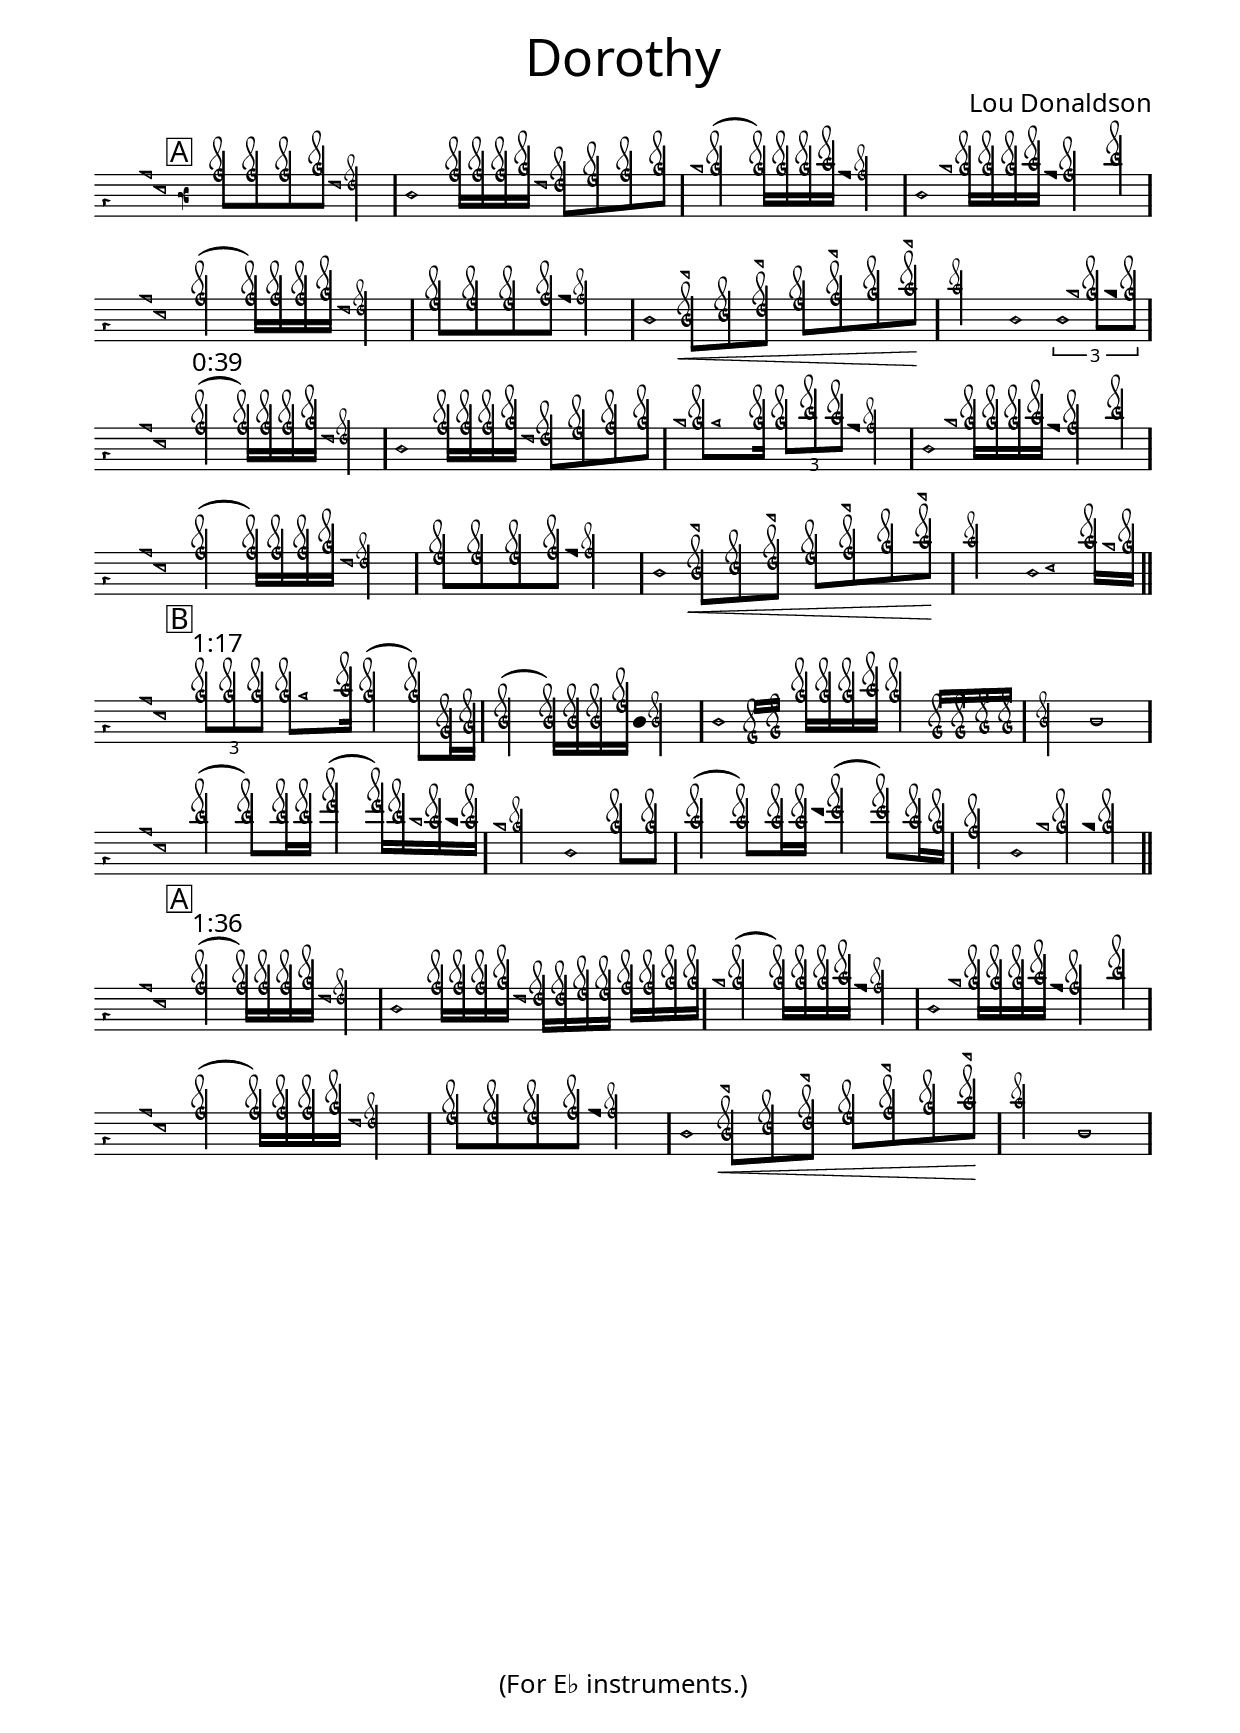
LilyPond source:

\version "2.16.1"

\version "2.16.0"

% preliminary LilyJAZZ version for testing purposes

\paper { indent = #0 }

%***********************************************************************
% MAPPING ALISTS / LOOKUP TABLES
%***********************************************************************

% MAPPING ALIST: GLYPH NAME TO UNICODE CHAR NUMBER =====================
#(define jazz-map '(
    ("noteheads.s0jazz" . #xe191) 
    ("noteheads.s1jazz" . #xe192)
    ("noteheads.s2jazz" . #xe193)
    ("noteheads.s0slashjazz" . #xe19c)
    ("noteheads.s1slashjazz" . #xe19d)
    ("noteheads.s2slashjazz" . #xe19e)
    ("noteheads.s2crossjazz" . #xe1a1)
    ("flags.u3jazz" . #xe21c)
    ("flags.u4jazz" . #xe21d)
    ("flags.u5jazz" . #xe21e)
    ("flags.u6jazz" . #xe21f)
    ("flags.u7jazz" . #xe220)
    ("flags.d3jazz" . #xe221)
    ("flags.d4jazz" . #xe222)
    ("flags.d5jazz" . #xe223)
    ("flags.d6jazz" . #xe224)
    ("flags.d7jazz" . #xe225)
    ("flags.ugracejazz" . #xe226)
    ("flags.dgracejazz" . #xe227)
    ("dots.dot" . #xe131)
    ("accidentals.doublesharpjaz" . #xe126)
    ("accidentals.sharpjazz" . #xe10f)
    ("accidentals.naturaljazz" . #xe117)
    ("accidentals.flatjazz" . #xe11b)
    ("accidentals.flatflatjazz" . #xe124)
    ("accidentals.rightparenjaz" . #xe127)
    ("accidentals.leftparenjazz" . #xe128)
    ("rests.mmendjazz" . #xe0f8)
    ("rests.0jazz" . #xe100)
    ("rests.1jazz" . #xe101)
    ("rests.0ojazz" . #xe102)
    ("rests.1ojazz" . #xe103)
    ("rests.2jazz" . #xe108)
    ("rests.3jazz" . #xe10a)
    ("rests.4jazz" . #xe10b)
    ("rests.5jazz" . #xe10c)
    ("rests.6jazz" . #xe10d)
    ("rests.7jazz" . #xe10e)
    ("clefs.Fjazz" . #xe170)
    ("scripts.ufermatajazz" . #xe132)
    ("scripts.dfermatajazz" . #xe133)
    ("scripts.asteriskjazz" . #xe138)
    ("scripts.sforzatojazz" . #xe13b)
    ("scripts.esprjazz" . #xe13c)
    ("scripts.staccatojazz" . #xe13d)
    ("scripts.tenutojazz" . #xe140)
    ("scripts.uportatojazz" . #xe141)
    ("scripts.dportatojazz" . #xe142)
    ("scripts.umarcatojazz" . #xe143)
    ("scripts.dmarcatojazz" . #xe144)
    ("scripts.openjazz" . #xe145)
    ("scripts.stoppedjazz" . #xe148)
    ("scripts.trilljazz" . #xe14d)
    ("scripts.segnojazz" . #xe153)
    ("scripts.varsegnojazz" . #xe154)
    ("scripts.codajazz" . #xe155)
    ("scripts.varcodajazz" . #xe156)
    ("scripts.trill_elementjazz" . #xe15c)
    ("scripts.trilelementjazz" . #xe15f)
    ("scripts.pralljazz" . #xe160)
    ("scripts.prallpralljazz" . #xe162)
    ("clefs.F_changejazz" . #xe171)
    ("clefs.Gjazz" . #xe172)
    ("clefs.G_changejazz" . #xe173)
    ("timesig.C44jazz" . #xe178)
    ("timesig.C22jazz" . #xe179)
    ("zerojazz" . #x0030)
    ("onejazz" . #x0031)
    ("twojazz" . #x0032)
    ("threejazz" . #x0033)
    ("fourjazz" . #x0034)
    ("fivejazz" . #x0035)
    ("sixjazz" . #x0036)
    ("sevenjazz" . #x0037)
    ("eightjazz" . #x0038)
    ("ninejazz" . #x0039)
    ("Fjazz" . #x0046)
    ("fjazz" . #x0066)
    ("mjazz" . #x006d)
    ("pjazz" . #x0070)
    ("rjazz" . #x0072)
    ("sjazz" . #x0073)
    ("zjazz" . #x007a)))                            

#(define jazz-alteration-glyph-name-alist
  '((0 . "accidentals.naturaljazz")
    (-1/2 . "accidentals.flatjazz")
    (1/2 . "accidentals.sharpjazz")
    (1 . "accidentals.doublesharpjaz")
    (-1 . "accidentals.flatflatjazz")))


%***********************************************************************
%  JAZZ GLYPH ACCESS
%***********************************************************************

#(define-markup-command (jazzchar layout props charnum) (number?)
  "char for jazz characters"
    (interpret-markup layout props
      (markup (#:fontsize 5 #:override '(font-name . "LilyJAZZ") #:char charnum))))

% JAZZGLYPH: REPLACEMENT FOR MUSICGLYPH ================================
#(define-markup-command (jazzglyph layout props glyphname) (string?)
  "musicglyph replacemet for jazz (i. e. non-Feta) characters"
    (let* ((charnum (cdr (assoc glyphname  jazz-map))))
    (interpret-markup layout props
      (markup (#:fontsize 5 #:override '(font-name . "LilyJAZZ") #:char charnum)))))


%***********************************************************************
%  JAZZ CLEFS
%***********************************************************************

#(define (jazz-clef grob)
  "jazz clef stencil"
  (let* ((glyphname (string-append (ly:grob-property grob 'glyph-name) "jazz")))    
    (if (pair? (assoc glyphname jazz-map))
        (grob-interpret-markup grob (markup #:jazzglyph glyphname))
        (ly:clef::print grob))))


%***********************************************************************
% KEY SIGNATURES
%***********************************************************************

#(define (jazz-keysig grob)
  "stencil: jazz key signature (including cancellation)"
  (let* ((altlist (ly:grob-property grob 'alteration-alist))
    (c0pos (ly:grob-property grob 'c0-position))
    (keysig-stencil '()))
    (for-each (lambda (alt) 
         (let* ((alteration (if (grob::has-interface grob 'key-cancellation-interface) 0 (cdr alt)))
         (glyphname (assoc-get alteration jazz-alteration-glyph-name-alist ""))
         (padding (cond
           ((< alteration 0) 0.25)  ; any kind of flat
           ((= alteration 0) 0.05)    ;  natural
           ((< alteration 1) 0.1)    ; sharp (less than double sharp)
           (else -0.4)))                ; double sharp
         (ypos (key-signature-interface::alteration-position (car alt) (cdr alt) c0pos))
         (acc-stencil (grob-interpret-markup grob (markup #:raise (/ ypos 2) #:jazzglyph glyphname))))
         (set! keysig-stencil (ly:stencil-combine-at-edge acc-stencil X RIGHT keysig-stencil padding)))) altlist)
    keysig-stencil))


%***********************************************************************
% TIME SIGNATURE
%***********************************************************************

#(define (jazz-timesig grob)
  (let* ((style (ly:grob-property grob 'style))
         (fraction (ly:grob-property grob 'fraction))
         (glyphname (if (equal? style 'C) 
                (cond 
                   ((equal? fraction '(4 . 4)) "timesig.C44jazz")
                   ((equal? fraction '(2 . 2)) "timesig.C22jazz")
                   (else "")) "")))
    (if (equal? glyphname "")
        (ly:time-signature::print grob)
        (grob-interpret-markup grob (markup #:fontsize -5 #:jazzglyph glyphname)))))


%***********************************************************************
% NOTE HEADS
%***********************************************************************

#(define (jazz-notehead grob)
  "stencil: jazz noteheads"
  (let* ((log (ly:grob-property grob 'duration-log)))
     (set! (ly:grob-property grob 'stem-attachment) '(1.0 . 0.35))
     (grob-interpret-markup grob
      (cond 
         ((<= log 0) (markup #:jazzglyph "noteheads.s0jazz"))
         ((<= log 1) (markup #:jazzglyph "noteheads.s1jazz"))  
	 (else  (markup #:jazzglyph "noteheads.s2jazz"))))))

%***********************************************************************
% FLAGS
%***********************************************************************

#(define (jazz-flag grob)
  "stencil: jazz flags"
   (let* ((stem-grob (ly:grob-parent grob X))
          (log (ly:grob-property stem-grob 'duration-log))
          (dir (ly:grob-property stem-grob 'direction))
          (stem-width (* (ly:staff-symbol-line-thickness grob) (ly:grob-property stem-grob 'thickness)))
          (glyphname (string-append "flags." (if (> dir 0) "u" "d") (number->string log) "jazz"))
          (flag-stencil (grob-interpret-markup grob (markup #:jazzglyph glyphname)))
          (flag-pos (cons (* stem-width -1) 0))
          (stroke-style (ly:grob-property grob 'stroke-style))
          (stroke-stencil (if (equal? stroke-style "grace")
                              (if (equal? dir UP) 
                                  (make-line-stencil 0.15 -0.5 -1.6 0.75 -0.6)
                                  (make-line-stencil 0.15 -0.4 1.6 0.85 0.6))
     ;                             (grob-interpret-markup grob (markup #:jazzglyph "flags.ugracejazz"))
     ;                             (grob-interpret-markup grob (markup #:jazzglyph "flags.dgracejazz")))
                              empty-stencil)))
          (ly:stencil-translate (ly:stencil-add flag-stencil stroke-stencil) flag-pos)))


%***********************************************************************
% DOTS (DURATION)
%***********************************************************************

#(define (jazz-dots grob)
  "stencil: jazz duration dots"
  (let* ((dot-count (ly:grob-property grob 'dot-count)))
     (grob-interpret-markup grob (markup
         (if (>= dot-count 1) (markup #:translate '(0.4 . 0) #:jazzglyph "dots.dot") (markup #:null))
         (if (>= dot-count 2) (markup #:translate '(0.25 . 0) #:jazzglyph "dots.dot") (markup #:null))
         (if (>= dot-count 3) (markup #:translate '(0.25 . 0) #:jazzglyph "dots.dot") (markup #:null))
         (if (>= dot-count 4) (markup #:translate '(0.25 . 0) #:jazzglyph "dots.dot") (markup #:null))
         (if (>= dot-count 5) (markup #:translate '(0.25 . 0) #:jazzglyph "dots.dot") (markup #:null))))))         


%***********************************************************************
% ACCIDENTALS
%***********************************************************************

% ACCIDENTALS (MUSICAL CONTEXT) ========================================
#(define (jazz-accidental grob)
   "stencil: jazz accidentals in front of notes or used as suggestions"
  (let* ((alt (ly:grob-property grob 'alteration))
         (show (if (null? (ly:grob-property grob 'forced)) (if (null? (ly:grob-object grob 'tie)) #t #f ) #t )))
    (if (equal? show #t)
      (grob-interpret-markup grob (markup #:jazzglyph (assoc-get alt jazz-alteration-glyph-name-alist "")))
      (ly:accidental-interface::print grob))))

% CAUTIONARY ACCIDENTALS (MUSICAL CONTEXT) =============================
#(define (jazz-accidental-cautionary grob)
   "stencil: jazz cautionary accidentals in front of notes"
  (let* ((alt (ly:grob-property grob 'alteration)))
    (grob-interpret-markup grob
      (case alt 
         ((1) (markup #:concat (
                     #:translate '(0 . -0.05) #:jazzglyph "accidentals.leftparenjazz" 
                     #:jazzglyph "accidentals.doublesharpjaz"                         
                     #:translate '(0 . 0.05) #:jazzglyph "accidentals.rightparenjaz" )))
         ((1/2) (markup #:concat (
                     #:translate '(0 . -0.1) #:jazzglyph "accidentals.leftparenjazz" 
                     #:jazzglyph "accidentals.sharpjazz"                       
                     #:translate '(0 . 0.3) #:jazzglyph "accidentals.rightparenjaz" )))
         ((0) (markup #:concat (
                     #:translate '(0.1 . 0) #:rotate 5 #:jazzglyph "accidentals.leftparenjazz" 
                     #:jazzglyph "accidentals.naturaljazz"                          
                     #:translate '(0.05 . 0.3) #:rotate 5 #:jazzglyph "accidentals.rightparenjaz" )))
         ((-1/2) (markup #:concat (
                     #:translate '(-0.15 . 0.3) #:jazzglyph "accidentals.leftparenjazz" 
                     #:jazzglyph "accidentals.flatjazz"                                   
                     #:translate '(0 . 0.2) #:jazzglyph "accidentals.rightparenjaz" )))   ;   
         ((-1) (markup #:concat (
                     #:translate '(-0.15 . 0.5) #:jazzglyph "accidentals.leftparenjazz" 
                     #:jazzglyph "accidentals.flatflatjazz"                                  
                     #:translate '(-0.1 . 0.4) #:jazzglyph "accidentals.rightparenjaz" )))))))


%***********************************************************************
% RESTS
%***********************************************************************

#(define (jazz-rest grob)
  (let* ((duration (ly:grob-property grob 'duration-log))
         (glyphname (string-append "rests." (number->string duration) "jazz")))
      (grob-interpret-markup grob (markup #:jazzglyph glyphname))))


%***********************************************************************
% DYNAMICS
%***********************************************************************

  sfpp = #(make-dynamic-script  "sfpp" )
% re-defined because of spefilal f with horizontal bar for ligatures/grouping:
  ff = #(make-dynamic-script  "FF" )
  fff = #(make-dynamic-script  "FFF" )
  ffff = #(make-dynamic-script  "FFFF" )
  fffff = #(make-dynamic-script  "FFFFF" )

% to do: make reversible for \jazzOff
#(define-markup-command (dynamic layout props arg)
  (markup?)
  #:category font
  "Use jazz instead of feta for dynamic markup font."
  (interpret-markup layout props (markup #:fontsize 5 #:override '(font-name . "LilyJAZZ") arg)))



%***********************************************************************
% ACCENTS
%***********************************************************************

#(define (jazz-articulation grob)
  (let* ((dir (ly:grob-property grob 'direction))
           (var (ly:grob-property grob 'script-stencil))
           (glyphname (if (= dir DOWN) (car (cdr var)) (cdr (cdr var))))
           (jazzchar (assoc-get (string-append "scripts." glyphname "jazz") jazz-map 0 )))
     (if (> jazzchar 0) 
         (grob-interpret-markup grob (markup #:jazzchar jazzchar))
         (ly:script-interface::print grob))))


fermataMarkup =
#(make-music 'MultiMeasureTextEvent
             'tweaks (list
                      ;; Set the 'text based on the 'direction
                      (cons 'text (lambda (grob)
                                    (if (eq? (ly:grob-property grob 'direction) DOWN)
                                        (markup #:concat (" " #:jazzglyph "scripts.dfermatajazz"))
                                        (markup #:concat (" " #:jazzglyph "scripts.ufermatajazz")))))
                      (cons 'outside-staff-priority 40)
                      (cons 'outside-staff-padding 0)))


makeUnpurePureContainer =
        #(ly:make-unpure-pure-container
       ly:grob::stencil-height
       (lambda (grob start end) (ly:grob::stencil-height grob)))  


jazzOn = {
  \override Staff.Clef #'stencil = #jazz-clef
  \override Score.BarNumber #'stencil = ##f
  
  \override Staff.KeySignature #'stencil = #jazz-keysig
  \override Staff.KeyCancellation #'stencil = #jazz-keysig

  \override Staff.TimeSignature #'stencil = #jazz-timesig
  
  \override Staff.NoteHead #'stencil = #jazz-notehead  
  \override Staff.NoteHead #'Y-extent = \makeUnpurePureContainer
  
  \override Staff.Stem #'thickness = #2
  \override Staff.Beam #'beam-thickness = #0.55
  \override Staff.Flag #'stencil = #jazz-flag
  \override Staff.Flag #'Y-extent = \makeUnpurePureContainer

  \override Staff.Dots #'stencil = #jazz-dots
  \override Staff.Accidental #'stencil = #jazz-accidental
  \override Staff.Accidental #'Y-extent = \makeUnpurePureContainer
  
  \override Staff.AccidentalCautionary #'stencil = #jazz-accidental-cautionary
  \override Staff.AccidentalCautionary #'Y-extent = \makeUnpurePureContainer

  \override Staff.AccidentalSuggestion #'stencil = #jazz-accidental
  \override Staff.AccidentalSuggestion #'Y-extent = \makeUnpurePureContainer
        
  \override Staff.Script #'stencil = #jazz-articulation        
  
  \override Staff.Rest #'stencil = #jazz-rest
  \override Staff.Slur #'thickness = #2.5
  \override Staff.Tie #'thickness = #2.5
  \override Staff.BarLine #'hair-thickness = #3  
  \override Score.BarNumber #'font-name = #"LilyJAZZ Text"

  \override Staff.TimeSignature #'font-name = #"LilyJAZZ"
  \override Staff.TimeSignature #'font-size = #5
  
  \override Staff.DynamicText #'font-name = #"LilyJAZZ"
  \override Staff.DynamicText #'font-size = #6

  \override Score.RehearsalMark #'font-name = #"LilyJAZZ Text"
  \override Score.MetronomeMark #'font-name = #"LilyJAZZ Text"

  \override Staff.TextScript #'font-name = #"LilyJAZZ Text"   
  \override Staff.TextScript #'font-size = #1

  \override Staff.InstrumentName #'font-name = #"LilyJAZZ Text"   
  
  \override Staff.TupletNumber #'font-name = "LilyJAZZ Text"
  \override Staff.TupletBracket #'thickness = #1.5
  
  \override Score.VoltaBracket #'font-name = #"LilyJAZZ Text"
  \override Score.VoltaBracket #'font-size = #0
  \override Score.VoltaBracket #'thickness = #2
}

jazzOff = {
  \revert Staff.Clef #'stencil
  
  \revert Staff.KeySignature #'stencil
  \revert Staff.KeyCancellation #'stenci
  
  \revert Staff.TimeSignature #'stencil

  \revert Staff.NoteHead #'stencil
  \revert Staff.NoteHead #'Y-extent
  \revert Staff.Stem #'thickness
  \revert Staff.Beam #'beam-thickness
  \revert Staff.Flag #'stencil
  \revert Staff.Dots #'stencil
  \revert Staff.Accidental #'stencil
  \revert Staff.AccidentalCautionary #'stencil
  \revert Staff.AccidentalSuggestion #'stencil
  \revert Staff.Script #'stencil 
  \revert Staff.Rest #'stencil
  \revert Staff.Slur #'thickness 
  \revert Staff.Tie #'thickness
  \revert Staff.BarLine #'hair-thickness
  \revert Score.BarNumber #'font-name
  \revert Staff.TimeSignature #'font-name
  \revert Staff.TimeSignature #'font-size
  \revert Staff.DynamicText #'font-name
  \revert Staff.DynamicText #'font-size
  \revert Score.RehearsalMark #'font-name
  \revert Score.MetronomeMark #'font-name
  \revert Staff.TextScript #'font-name  
  \revert Staff.TextScript #'font-size
  \revert Staff.InstrumentName #'font-name   
  \revert Staff.TupletNumber #'font-name
  \revert Staff.TupletBracket #'thickness
  \revert Score.VoltaBracket #'font-name
  \revert Score.VoltaBracket #'font-size
  \revert Score.VoltaBracket #'thickness
}




\include "../shared/common.ly"

\header {
  title    = \markup { \fontsize #3 \override #'(font-name . "LilyJAZZ Text") "Dorothy" }
  composer = \markup { \fontsize #1 \override #'(font-name . "LilyJAZZ Text") "Lou Donaldson" }
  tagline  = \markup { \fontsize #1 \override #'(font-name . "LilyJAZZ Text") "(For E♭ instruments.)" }
}

melody = \relative c'' {
  \jazzOn
  \clef treble
  \key d \major
  \time 4/4

  \set Score.markFormatter = #format-mark-box-alphabet

  % A
  \mark \default
  fs8 fs8 fs8 g8 ds2 |
  r4 fs16 fs16 fs16 g16 ds8 e8 fs8 g8 |
  gs4( gs16) gs16 gs16 a16 f2 |
  r4 gs16 gs16 gs16 a16 f4 b4 | \break
  
  fs4( fs16) fs16 fs16 g16 ds2 |
  e8 e8 e8 fs8 f2 |
  r8 b,8->\< cs8 d8-> e8 fs-> g8 a8->\! |
  a2 r4 \times 2/3 { r8 gs8 g8 } | \break

  % A
  fs4(^"0:39" fs16) fs16 fs16 g16 ds2 |
  r4 fs16 fs16 fs16 g16 ds8 e8 fs8 g8 |
  gs8. gs16 \times 2/3 { gs8 b8 a8 } f2 |
  r4 gs16 gs16 gs16 a16 f4 b4 | \break

  fs4( fs16) fs16 fs16 g16 ds2 |
  e8 e8 e8 fs8 f2 |
  r8 b,8->\< cs8 d8-> e8 fs-> g8 a8->\! |
  a2 r4. a16 gs16 \bar "||" \break

  % B
  \mark \default
  \times 2/3 { g8^"1:17" g8 g8 } g8. a16 g4( g8) g,16 a16 | \noBreak
  b4( b16) b16 b16 e16 bf2 | \noBreak
  r8 fs16 g16 g'16 g16 g16 a16 g4 g,16 g16 a16 a16 | \noBreak
  b2 r2 | \break
  
  b'4( b8) b16 b16 d4( d16) b16 as16 a16 |
  gs2 r4 gs8 gs8 |
  a4( a8) a16 a16 c4( c8) a16 g16 |
  fs4 r4 gs4 g4 \bar "||" \break

  % A
  \mark #1
  fs4(^"1:36" fs16) fs16 fs16 g16 ds2 |
  r4 fs16 fs16 fs16 g16 ds16 ds16 e16 e16 fs16 fs16 g16 g16 |
  gs4( gs16) gs16 gs16 a16 f2 |
  r4 gs16 gs16 gs16 a16 f4 b4 | \break

  fs4( fs16) fs16 fs16 g16 ds2 |
  e8 e8 e8 fs8 f2 |
  r8 b,8->\< cs8 d8-> e8 fs-> g8 a8->\! |
  a2 r2 | \break
}

\score {
  \melody
}